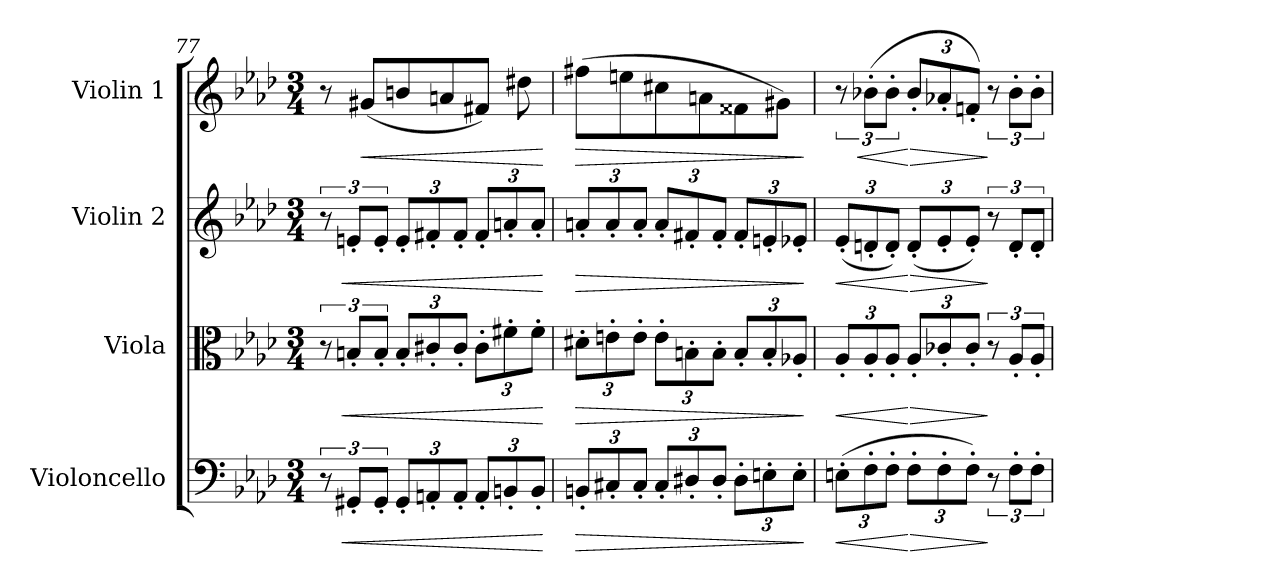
**kern	**dynam	**kern	**dynam	**kern	**dynam	**kern	**dynam
*part4	*part4	*part3	*part3	*part2	*part2	*part1	*part1
*staff4	*staff4	*staff3	*staff3	*staff2	*staff2	*staff1	*staff1
*I"Violoncello	*	*I"Viola	*	*I"Violin 2	*	*I"Violin 1	*
*I'Vc	*	*I'Vla	*	*I'Vln	*	*I'Vln	*
!!LO:LB:g=z
*clefF4	*	*clefC3	*	*clefG2	*	*clefG2	*
*k[b-e-a-d-]	*	*k[b-e-a-d-]	*	*k[b-e-a-d-]	*	*k[b-e-a-d-]	*
*M3/4	*	*M3/4	*	*M3/4	*	*M3/4	*
=77	=77	=77	=77	=77	=77	=77	=77
12r	.	12r	.	12r	.	8r	.
!	!LO:HP:b	!	!LO:HP:b	!	!LO:HP:b	!	!
12GG#X'/L	<	12Bn'/L	<	12en'/L	<	.	.
!	!	!	!	!	!	!	!LO:HP:b
.	.	.	.	.	.	(8g#X/L	<
12GG#'/J	.	12B'/J	.	12e'/J	.	.	.
*Xbrackettup	*	*Xbrackettup	*	*Xbrackettup	*	*	*
12GG#'/L	.	12B'/L	.	12e'/L	.	8bn/	.
12AAn'/	.	12c#X'/	.	12f#X'/	.	.	.
.	.	.	.	.	.	8an/	.
12AA'/J	.	12c#'/J	.	12f#'/J	.	.	.
12AA'/L	.	12c#'\L	.	12f#'/L	.	8f#X/J)	.
12BBn'/	.	12f#X'\	.	12an'/	.	.	.
.	.	.	.	.	.	8dd#X\	.
12BB'/J	.	12f#'\J	.	12a'/J	.	.	.
.	[	.	[	.	[	.	[
=78	=78	=78	=78	=78	=78	=78	=78
!	!LO:HP:b	!	!LO:HP:b	!	!LO:HP:b	!	!LO:HP:b
12BBn'/L	>	12d#X'\L	>	12an'/L	>	(8ff#X\L	>
12C#X'/	.	12en'\	.	12a'/	.	.	.
.	.	.	.	.	.	8een\	.
12C#'/J	.	12e'\J	.	12a'/J	.	.	.
12C#'/L	.	12e'\L	.	12a'/L	.	8cc#X\	.
12D#X'/	.	12Bn'\	.	12f#X'/	.	.	.
.	.	.	.	.	.	8an\	.
12D#'/J	.	12B'\J	.	12f#'/J	.	.	.
12D#'\L	.	12B'/L	.	12f#'/L	.	8f##X\	.
12En'\	.	12B'/	.	12en'/	.	.	.
.	.	.	.	.	.	8g#X\J)	.
12E'\J	.	12A-X'/J	.	12e-X'/J	.	.	.
.	]	.	]	.	]	.	]
=79	=79	=79	=79	=79	=79	=79	=79
!	!LO:HP:b	!	!LO:HP:b	!	!LO:HP:b	!	!
(12En'\L	<	12A-'/L	<	(12e-'/L	<	12r	.
!	!	!	!	!	!	!	!LO:HP:b
12F'\	.	12A-'/	.	12dn'/	.	(12b-X'\L	<
12F'\J	.	12A-'/J	.	12d'/J)	.	12b-'\J	.
!	!LO:HP:n=1:b	!	!LO:HP:n=1:b	!	!LO:HP:n=1:b	!	!
*	*	*	*	*	*	*Xbrackettup	*
!	!	!	!	!	!	!	!LO:HP:n=1:b
12F'\L	[ >	12A-'/L	[ >	(12d'/L	[ >	12b-'/L	[ >
12F'\	.	12c-X'/	.	12e-'/	.	12a-X'/	.
12F'\J)	.	12c-'/J	.	12e-'/J)	.	12fn'/J)	.
*brackettup	*	*brackettup	*	*brackettup	*	*brackettup	*
12r	]	12r	]	12r	]	12r	]
12F'\L	.	12A-'/L	.	12d'/L	.	12b-'\L	.
12F'\J	.	12A-'/J	.	12d'/J	.	12b-'\J	.
=	=	=	=	=	=	=	=
*-	*-	*-	*-	*-	*-	*-	*-
